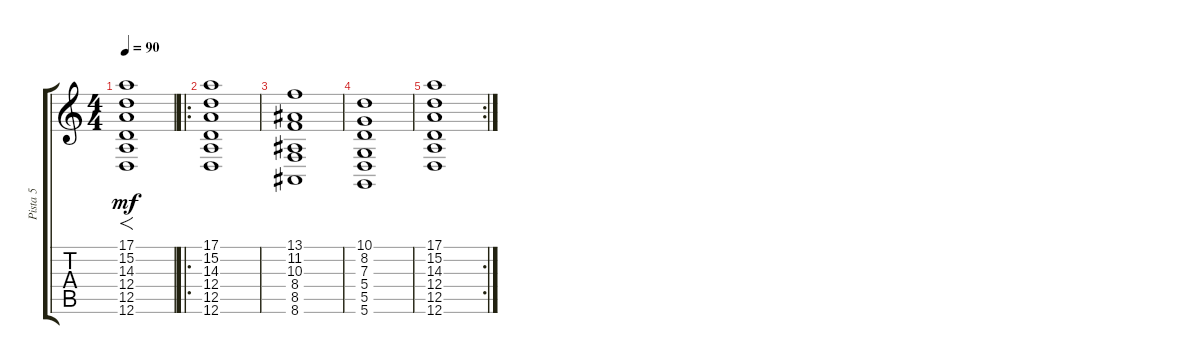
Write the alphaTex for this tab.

\track ("Pista 5" "Pista 5") {instrument stringensemble1}
\staff {score tabs}
\tuning (E4 B3 G3 D3 A2 D2) {hide}
\ts (4 4)
\tempo 90
\clef g2
\ks c
(17.1 15.2 14.3 12.4 12.5 12.6).1{f dy mf} |
\ro
(17.1 15.2 14.3 12.4 12.5 12.6).1 |
(13.1 11.2 10.3 8.4 8.5 8.6).1 |
(10.1 8.2 7.3 5.4 5.5 5.6).1 |
\rc 2
(17.1 15.2 14.3 12.4 12.5 12.6).1
